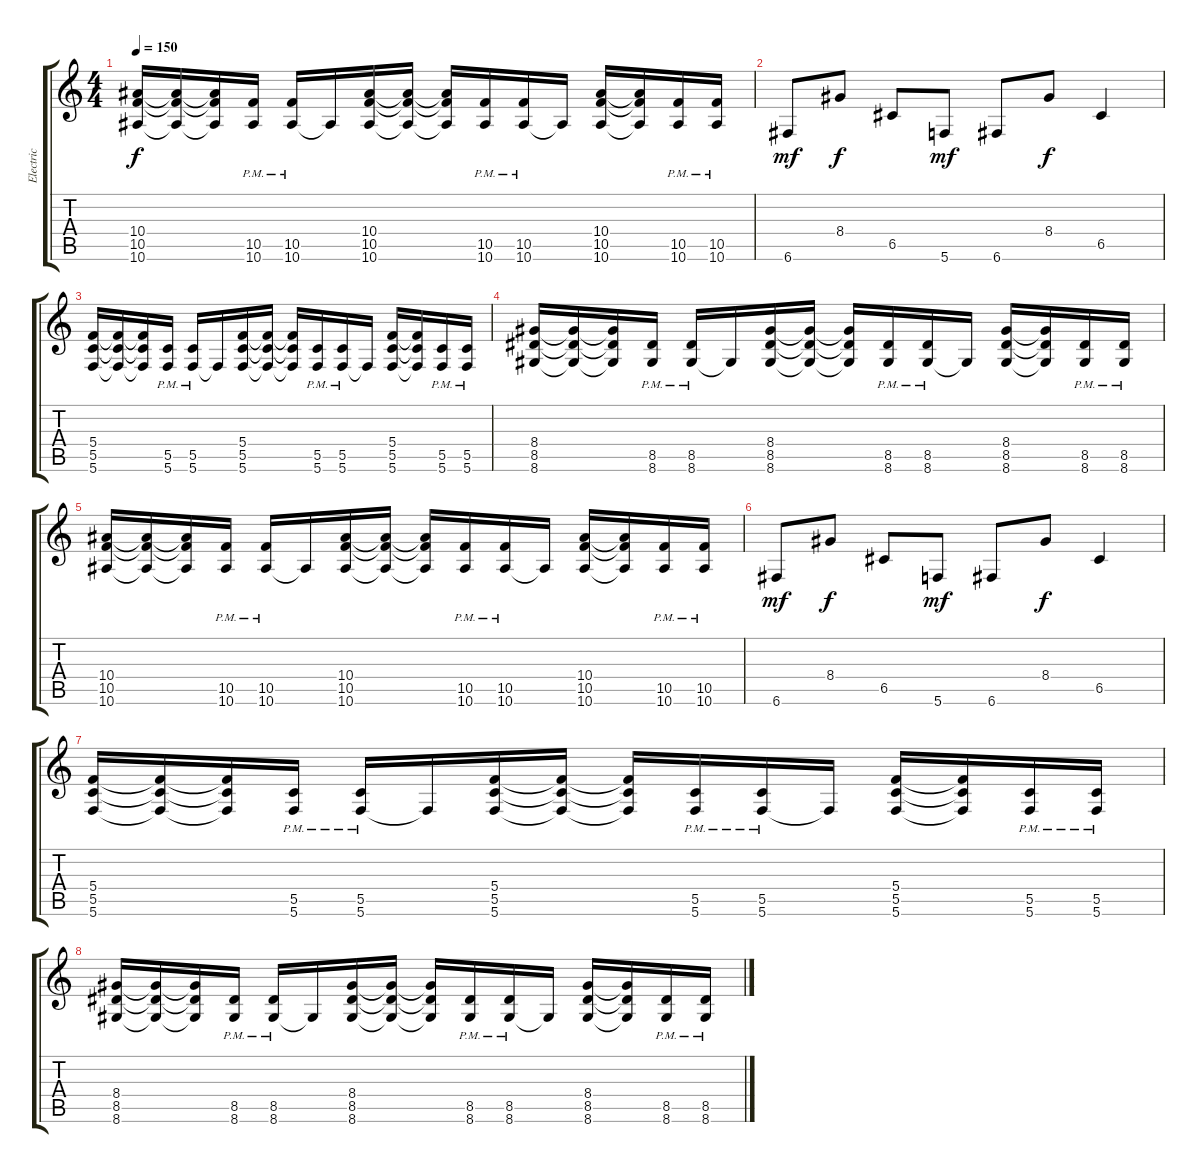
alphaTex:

\track ("Electric" "Electric") {instrument distortionguitar}
\staff {score tabs}
\tuning (D4 A3 F3 C3 G2 C2) {hide}
\ts (4 4)
\tempo 150
\clef g2
\ks c
(10.4 10.5 10.6).16{dy f} (10.4{t} 10.5{t} 10.6{t}).16 (10.4{t} 10.5{t} 10.6{t}).16 (10.5{pm} 10.6{pm}).16 (10.5{pm} 10.6{pm}).16 10.6{t}.16 (10.4 10.5 10.6).16 (10.4{t} 10.5{t} 10.6{t}).16 (10.4{t} 10.5{t} 10.6{t}).16 (10.5{pm} 10.6{pm}).16 (10.5{pm} 10.6{pm}).16 10.6{t}.16 (10.4 10.5 10.6).16 (10.4{t} 10.5{t} 10.6{t}).16 (10.5{pm} 10.6{pm}).16 (10.5{pm} 10.6{pm}).16 |
6.6.8{dy mf} 8.4.8{dy f} 6.5.8 5.6.8{dy mf} 6.6.8 8.4.8{dy f} 6.5.4 |
(5.4 5.5 5.6).16 (5.4{t} 5.5{t} 5.6{t}).16 (5.4{t} 5.5{t} 5.6{t}).16 (5.5{pm} 5.6{pm}).16 (5.5{pm} 5.6{pm}).16 5.6{t}.16 (5.4 5.5 5.6).16 (5.4{t} 5.5{t} 5.6{t}).16 (5.4{t} 5.5{t} 5.6{t}).16 (5.5{pm} 5.6{pm}).16 (5.5{pm} 5.6{pm}).16 5.6{t}.16 (5.4 5.5 5.6).16 (5.4{t} 5.5{t} 5.6{t}).16 (5.5{pm} 5.6{pm}).16 (5.5{pm} 5.6{pm}).16 |
(8.4 8.5 8.6).16 (8.4{t} 8.5{t} 8.6{t}).16 (8.4{t} 8.5{t} 8.6{t}).16 (8.5{pm} 8.6{pm}).16 (8.5{pm} 8.6{pm}).16 8.6{t}.16 (8.4 8.5 8.6).16 (8.4{t} 8.5{t} 8.6{t}).16 (8.4{t} 8.5{t} 8.6{t}).16 (8.5{pm} 8.6{pm}).16 (8.5{pm} 8.6{pm}).16 8.6{t}.16 (8.4 8.5 8.6).16 (8.4{t} 8.5{t} 8.6{t}).16 (8.5{pm} 8.6{pm}).16 (8.5{pm} 8.6{pm}).16 |
(10.4 10.5 10.6).16 (10.4{t} 10.5{t} 10.6{t}).16 (10.4{t} 10.5{t} 10.6{t}).16 (10.5{pm} 10.6{pm}).16 (10.5{pm} 10.6{pm}).16 10.6{t}.16 (10.4 10.5 10.6).16 (10.4{t} 10.5{t} 10.6{t}).16 (10.4{t} 10.5{t} 10.6{t}).16 (10.5{pm} 10.6{pm}).16 (10.5{pm} 10.6{pm}).16 10.6{t}.16 (10.4 10.5 10.6).16 (10.4{t} 10.5{t} 10.6{t}).16 (10.5{pm} 10.6{pm}).16 (10.5{pm} 10.6{pm}).16 |
6.6.8{dy mf} 8.4.8{dy f} 6.5.8 5.6.8{dy mf} 6.6.8 8.4.8{dy f} 6.5.4 |
(5.4 5.5 5.6).16 (5.4{t} 5.5{t} 5.6{t}).16 (5.4{t} 5.5{t} 5.6{t}).16 (5.5{pm} 5.6{pm}).16 (5.5{pm} 5.6{pm}).16 5.6{t}.16 (5.4 5.5 5.6).16 (5.4{t} 5.5{t} 5.6{t}).16 (5.4{t} 5.5{t} 5.6{t}).16 (5.5{pm} 5.6{pm}).16 (5.5{pm} 5.6{pm}).16 5.6{t}.16 (5.4 5.5 5.6).16 (5.4{t} 5.5{t} 5.6{t}).16 (5.5{pm} 5.6{pm}).16 (5.5{pm} 5.6{pm}).16 |
(8.4 8.5 8.6).16 (8.4{t} 8.5{t} 8.6{t}).16 (8.4{t} 8.5{t} 8.6{t}).16 (8.5{pm} 8.6{pm}).16 (8.5{pm} 8.6{pm}).16 8.6{t}.16 (8.4 8.5 8.6).16 (8.4{t} 8.5{t} 8.6{t}).16 (8.4{t} 8.5{t} 8.6{t}).16 (8.5{pm} 8.6{pm}).16 (8.5{pm} 8.6{pm}).16 8.6{t}.16 (8.4 8.5 8.6).16 (8.4{t} 8.5{t} 8.6{t}).16 (8.5{pm} 8.6{pm}).16 (8.5{pm} 8.6{pm}).16
